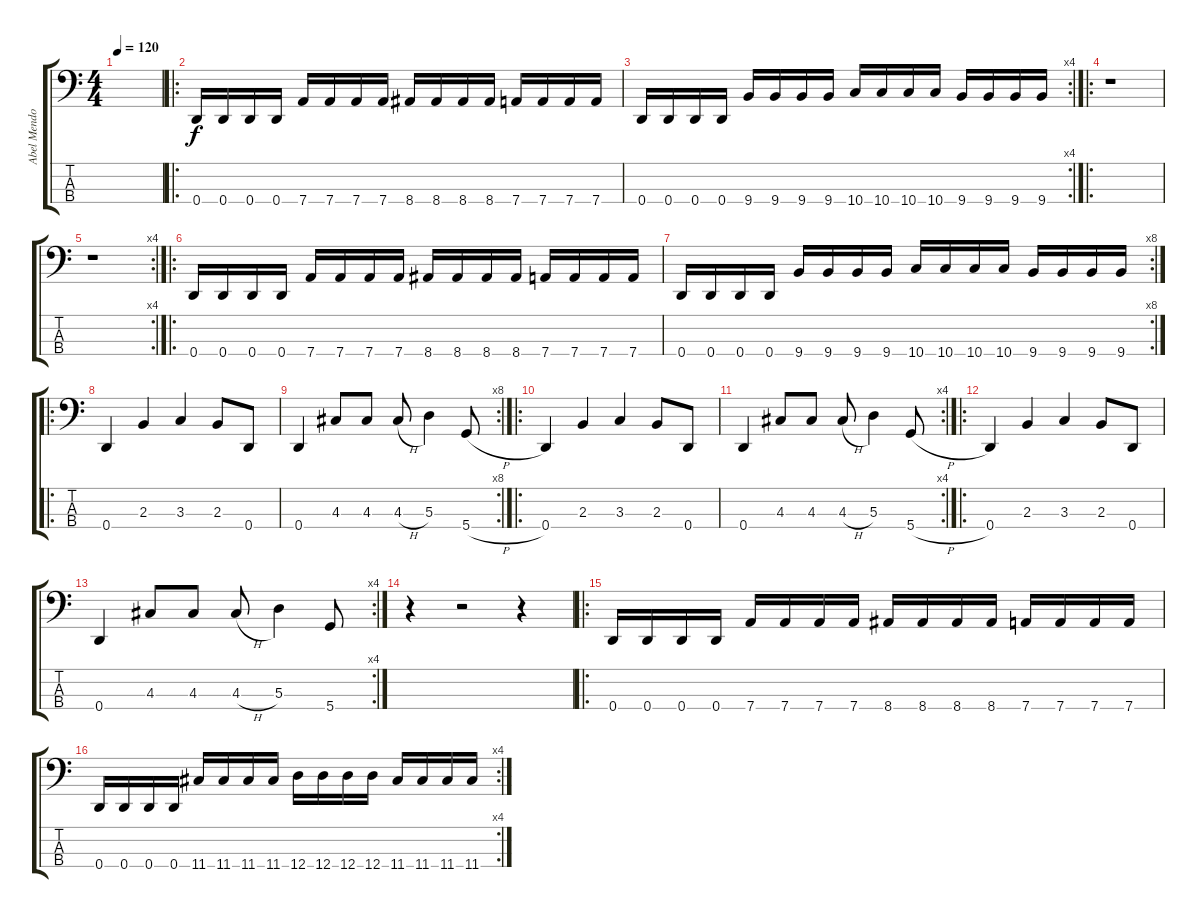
\track ("Abel Mendoza" "Abel Mendo") {instrument electricbasspick}
\staff {score tabs}
\tuning (G2 D2 A1 D1) {hide}
\ts (4 4)
\tempo 120
\clef f4
\ks c
|
\ro
0.4.16 0.4.16 0.4.16 0.4.16 7.4.16 7.4.16 7.4.16 7.4.16 8.4.16 8.4.16 8.4.16 8.4.16 7.4.16 7.4.16 7.4.16 7.4.16 |
\rc 4
0.4.16 0.4.16 0.4.16 0.4.16 9.4.16 9.4.16 9.4.16 9.4.16 10.4.16 10.4.16 10.4.16 10.4.16 9.4.16 9.4.16 9.4.16 9.4.16 |
\ro
r.1 |
\rc 4
r.1 |
\ro
0.4.16 0.4.16 0.4.16 0.4.16 7.4.16 7.4.16 7.4.16 7.4.16 8.4.16 8.4.16 8.4.16 8.4.16 7.4.16 7.4.16 7.4.16 7.4.16 |
\rc 8
0.4.16 0.4.16 0.4.16 0.4.16 9.4.16 9.4.16 9.4.16 9.4.16 10.4.16 10.4.16 10.4.16 10.4.16 9.4.16 9.4.16 9.4.16 9.4.16 |
\ro
0.4.4 2.3.4 3.3.4 2.3.8 0.4.8 |
\rc 8
0.4.4 4.3.8 4.3.8 4.3{h}.8 5.3.4 5.4{h}.8 |
\ro
0.4.4 2.3.4 3.3.4 2.3.8 0.4.8 |
\rc 4
0.4.4 4.3.8 4.3.8 4.3{h}.8 5.3.4 5.4{h}.8 |
\ro
0.4.4 2.3.4 3.3.4 2.3.8 0.4.8 |
\rc 4
0.4.4 4.3.8 4.3.8 4.3{h}.8 5.3.4 5.4.8 |
r.4 r.2 r.4 |
\ro
0.4.16 0.4.16 0.4.16 0.4.16 7.4.16 7.4.16 7.4.16 7.4.16 8.4.16 8.4.16 8.4.16 8.4.16 7.4.16 7.4.16 7.4.16 7.4.16 |
\rc 4
0.4.16 0.4.16 0.4.16 0.4.16 11.4.16 11.4.16 11.4.16 11.4.16 12.4.16 12.4.16 12.4.16 12.4.16 11.4.16 11.4.16 11.4.16 11.4.16
